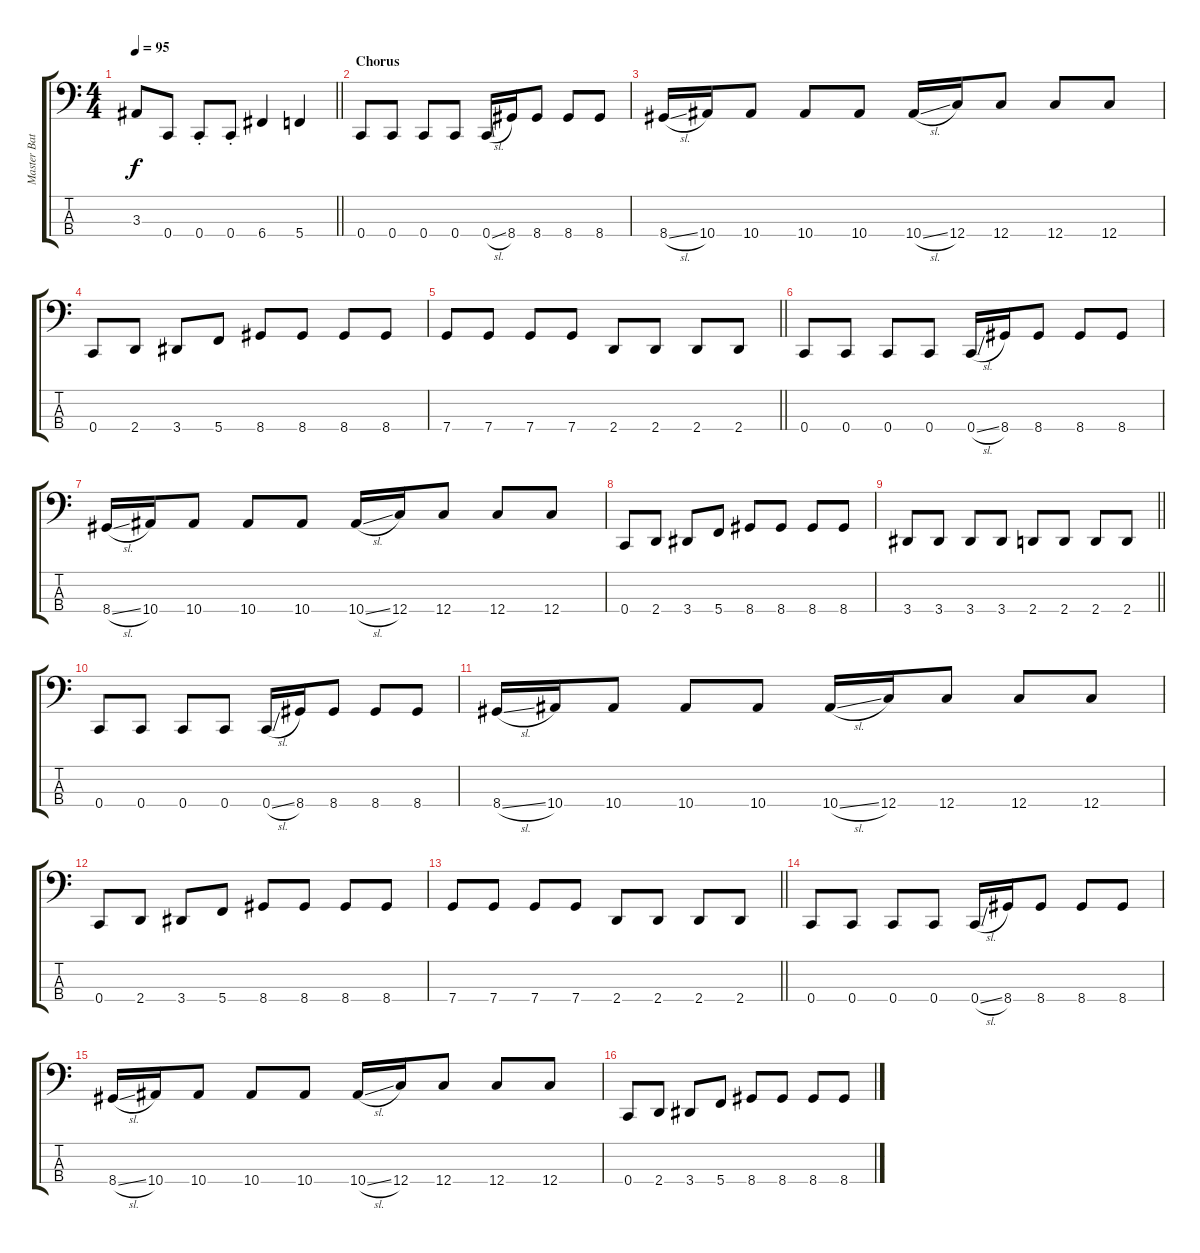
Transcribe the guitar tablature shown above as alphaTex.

\track ("Master Bates" "Master Bat") {instrument electricbassfinger}
\staff {score tabs}
\tuning (F2 C2 G1 C1) {hide}
\ts (4 4)
\tempo 95
\clef f4
\barLineRight lightlight
\ks c
3.3.8{dy f} 0.4.8 0.4{st}.8 0.4{st}.8 6.4.4 5.4.4 |
\section ("" "Chorus")
0.4.8 0.4.8 0.4.8 0.4.8 0.4{sl}.16 8.4.16 8.4.8 8.4.8 8.4.8 |
8.4{sl}.16 10.4.16 10.4.8 10.4.8 10.4.8 10.4{sl}.16 12.4.16 12.4.8 12.4.8 12.4.8 |
0.4.8 2.4.8 3.4.8 5.4.8 8.4.8 8.4.8 8.4.8 8.4.8 |
\barLineRight lightlight
7.4.8 7.4.8 7.4.8 7.4.8 2.4.8 2.4.8 2.4.8 2.4.8 |
\section ("" "")
0.4.8 0.4.8 0.4.8 0.4.8 0.4{sl}.16 8.4.16 8.4.8 8.4.8 8.4.8 |
8.4{sl}.16 10.4.16 10.4.8 10.4.8 10.4.8 10.4{sl}.16 12.4.16 12.4.8 12.4.8 12.4.8 |
0.4.8 2.4.8 3.4.8 5.4.8 8.4.8 8.4.8 8.4.8 8.4.8 |
\barLineRight lightlight
3.4.8 3.4.8 3.4.8 3.4.8 2.4.8 2.4.8 2.4.8 2.4.8 |
\section ("" "")
0.4.8 0.4.8 0.4.8 0.4.8 0.4{sl}.16 8.4.16 8.4.8 8.4.8 8.4.8 |
8.4{sl}.16 10.4.16 10.4.8 10.4.8 10.4.8 10.4{sl}.16 12.4.16 12.4.8 12.4.8 12.4.8 |
0.4.8 2.4.8 3.4.8 5.4.8 8.4.8 8.4.8 8.4.8 8.4.8 |
\barLineRight lightlight
7.4.8 7.4.8 7.4.8 7.4.8 2.4.8 2.4.8 2.4.8 2.4.8 |
\section ("" "")
0.4.8 0.4.8 0.4.8 0.4.8 0.4{sl}.16 8.4.16 8.4.8 8.4.8 8.4.8 |
8.4{sl}.16 10.4.16 10.4.8 10.4.8 10.4.8 10.4{sl}.16 12.4.16 12.4.8 12.4.8 12.4.8 |
0.4.8 2.4.8 3.4.8 5.4.8 8.4.8 8.4.8 8.4.8 8.4.8
